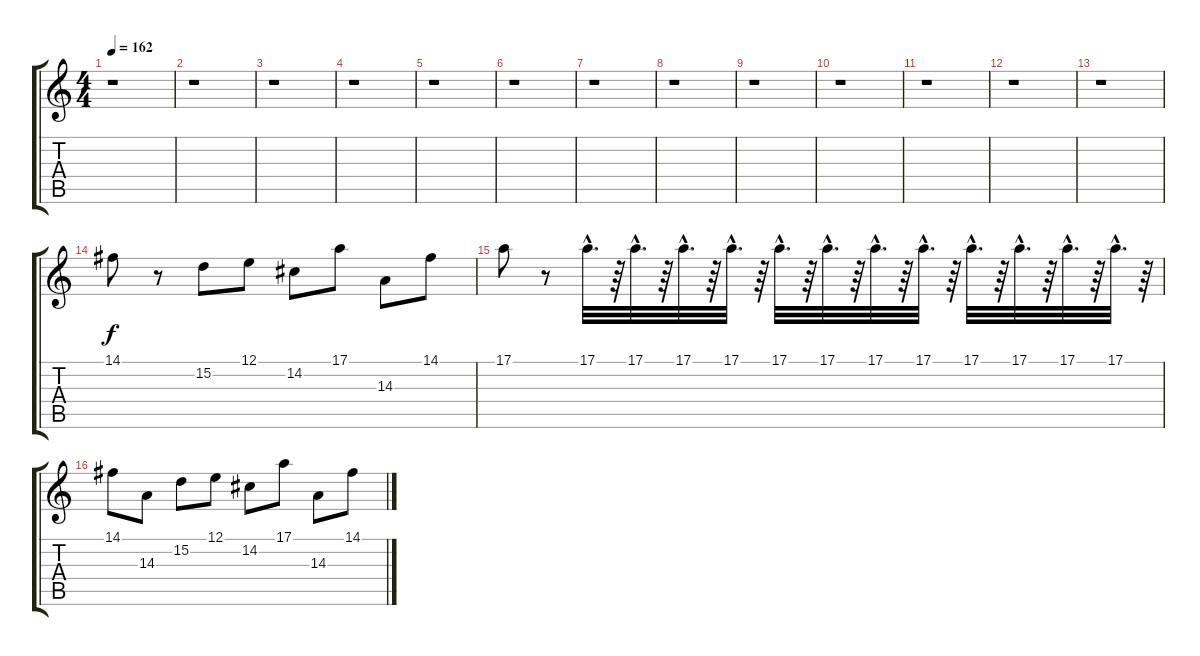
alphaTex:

\track "" {instrument cello}
\staff {score tabs}
\tuning (E4 B3 G3 D3 A2 E2) {hide}
\ts (4 4)
\tempo 162
\clef g2
\ks c
r.1{dy f} |
r.1 |
r.1 |
r.1 |
r.1 |
r.1 |
r.1 |
r.1 |
r.1 |
r.1 |
r.1 |
r.1 |
r.1 |
14.1.8 r.8 15.2.8 12.1.8 14.2.8 17.1.8 14.3.8 14.1.8 |
17.1.8 r.8 17.1{hac}.32{d} r.64 17.1{hac}.32{d} r.64 17.1{hac}.32{d} r.64 17.1{hac}.32{d} r.64 17.1{hac}.32{d} r.64 17.1{hac}.32{d} r.64 17.1{hac}.32{d} r.64 17.1{hac}.32{d} r.64 17.1{hac}.32{d} r.64 17.1{hac}.32{d} r.64 17.1{hac}.32{d} r.64 17.1{hac}.32{d} r.64 |
14.1.8 14.3.8 15.2.8 12.1.8 14.2.8 17.1.8 14.3.8 14.1.8
